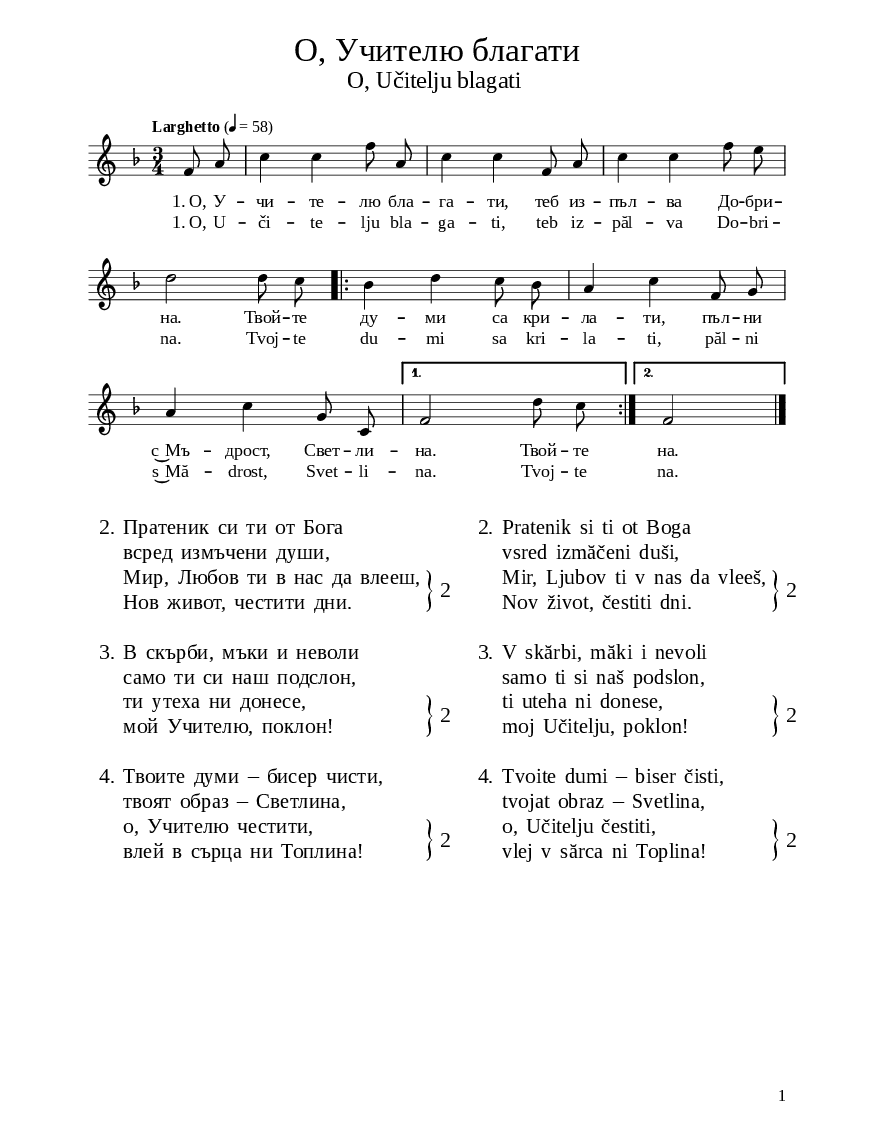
\version "2.24.2"

% include paper part and global functions
\include "include/globals.ily"

"rightBraces051" = \markup {
  \column {
    % repeat braces
    \translate #'(0 . -5.5 )
    \right-brace #20

    \translate #'(0 . -10.0 )
    \right-brace #20

    \translate #'(0 . -10.0 )
    \right-brace #20
  }
  \column {
    % repeat numbers
    \translate #'(0 . -6.1 )
    2

    \translate #'(0 . -12.0 )
    2

    \translate #'(0 . -12.0 )
    2
  }
}

\bookpart {
  \label #'ref051
  \tocItem \markup "О, Учителю благати – O, Učitelju blagati"
  \include "include/bookpart-paper.ily"
  \score {
    \include "include/score-layout.ily"

    \new Voice \absolute  {
      \clef treble
      \key f \major
      \time 3/4
      \tempoFunc "Larghetto" 4 "58"
      \partial 4
      \autoBeamOff
      f'8 a' c''4 c'' f''8 a' | c''4 c'' f'8 a' | c''4 c'' f''8 e'' \break
      d''2 d''8 c'' \repeat volta 2 {
        | bes'4 d'' c''8 bes' | a'4 c'' f'8 g' \break |
        a'4 c'' g'8 c'8 |
      } \alternative { { f'2 d''8 c''  | } { f'2 \break } } \bar "|."
    }

    \addlyrics {
      "1. О," У -- чи -- те -- лю бла -- га -- ти, теб из -- пъл -- ва До -- бри --
      на. Твой -- те ду -- ми са кри -- ла -- ти, пъл -- ни
      с~Мъ -- дрост, Свет -- ли -- на. Твой -- те на.
    }

  \addlyrics {
      "1. O," U -- či -- te -- lju bla -- ga -- ti, teb iz -- păl -- va Do -- bri --
      na. Tvoj -- te du -- mi sa kri -- la -- ti, păl -- ni
      s~Mă -- drost, Svet -- li -- na. Tvoj -- te na.
    }

    \header {
      title = \titleFunc "О, Учителю благати" "O, Učitelju blagati "
    }

    \midi{}

  } % score

  \markup \fontsize #bgCoupletFontSize {
    \hspace #1
    \override #`(baseline-skip . ,bgCoupletBaselineSkip)
    \column {
      \line {   2. Пратеник си ти от Бога}

      \line {   "   "всред измъчени души,}

      \line {   "   "Мир, Любов ти в нас да влееш,}

      \line {   "   "Нов живот, честити дни.}

      \line {   "   "}

      \line {   3. В скърби, мъки и неволи }

      \line {   "   "само ти си наш подслон,}

      \line {   "   "ти утеха ни донесе,}

      \line {   "   "мой Учителю, поклон!}

      \line {   "   "}

      \line {   4. Твоите думи – бисер чисти,}

      \line {   "   "твоят образ – Светлина,}

      \line {   "   "о, Учителю честити,}

      \line {   "   "влей в сърца ни Топлина!}
    }\"rightBraces051"

    \hspace #2
    \override #`(baseline-skip . ,bgCoupletBaselineSkip)
        \column {
      \line {   2. Pratenik si ti ot Boga}

      \line {   "   "vsred izmăčeni duši,}

      \line {   "   "Mir, Ljubov ti v nas da vleeš,}

      \line {   "   "Nov život, čestiti dni.}

      \line {   "   "}

      \line {   3. V skărbi, măki i nevoli }

      \line {   "   "samo ti si naš podslon,}

      \line {   "   "ti uteha ni donese,}

      \line {   "   "moj Učitelju, poklon!}

      \line {   "   "}

      \line {   4. Tvoite dumi – biser čisti,}

      \line {   "   "tvojat obraz – Svetlina,}

      \line {   "   "o, Učitelju čestiti,}

      \line {   "   "vlej v sărca ni Toplina!}
    } %column
    \"rightBraces051"
  } % markup

  \pageBreak
  % include foreign translation(s) of the song
  \version "2.22.1"

\markup \fill-line { \fontsize #deTitleFontSize "Oh, gütiger Meister" }
\markup \null
\markup \null
\markup \fontsize #deCoupletFontSize {
  \hspace #10
  \override #`(baseline-skip . ,deCoupletBaselineSkip)

  \column {
    \line { "   " }
    \line {1. Oh, gütiger Meister,}
    \line {   "   "du bist von Güte erfüllt,}
    \line {   "   "deine Worte sind beflügelt,}
    \line {   "   "voller Weisheit und Licht.}
    \line { " " }
    \line {   2. Du bist der Bote Gottes}
    \line {   "   "unter gequälten Seelen.}
    \line {   "   "Gieße in uns Frieden und Liebe,}
    \line {   "   "ein neues Leben und glückliche Tage.}
    \line { " " }
    \line {   3. In Zeiten von Kummer, Unglück und Elend}
    \line {   "   "nur du bist unsere Zuflucht,}
    \line {   "   "du hast uns Trost gebracht.}
    \line {   "   "Dir, mein Meister, gilt Verneigung!}
    \line { " " }
    \line {  4. Deine Worte – reine Perlen,}
    \line {   "   "dein Bild – Licht.}
    \line {   "   "Oh, verehrter Meister,}
    \line {   "   "fülle unsere Herzen mit Wärme!}


  }

}


} % bookpart
